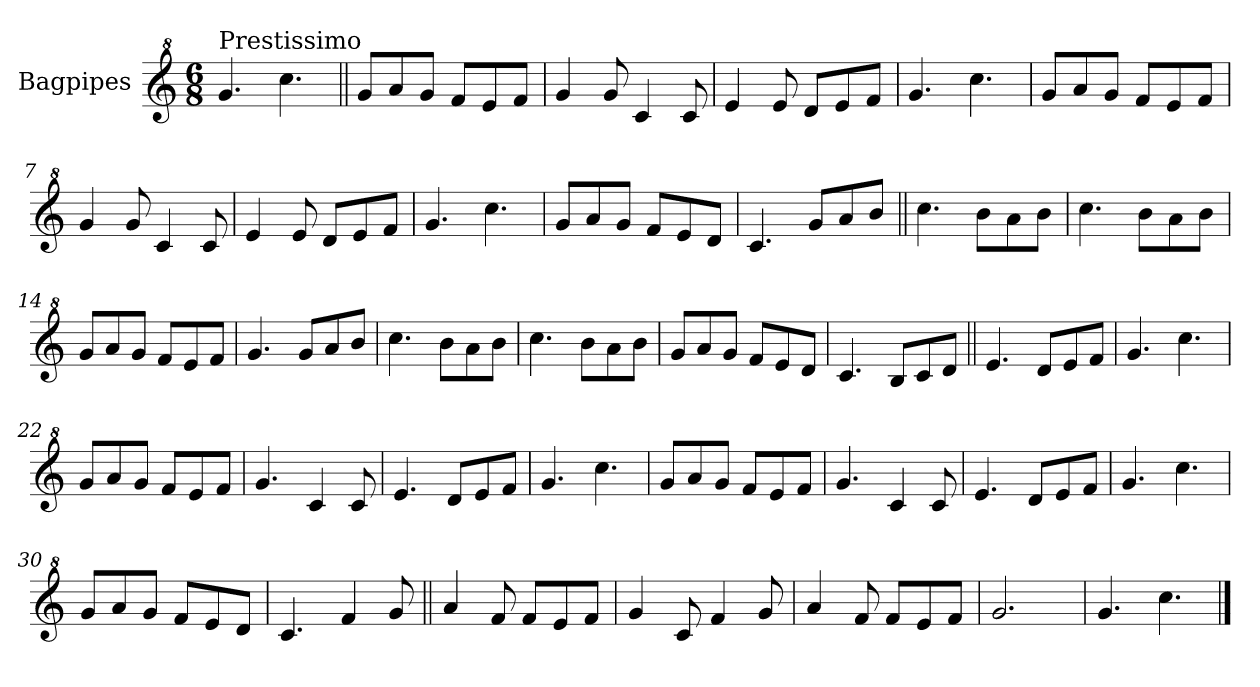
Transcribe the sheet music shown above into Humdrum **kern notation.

**kern
*part1
*staff1
*I"Bagpipes
*I'Bag
*clefG^2
*k[]
*C:
*M6/8
=1
!LO:TX:a:t=Prestissimo
4.gg/
4.ccc\
=2||
8gg/L
8aa/
8gg/J
8ff/L
8ee/
8ff/J
=3
4gg/
8gg/
4cc/
8cc/
=4
4ee/
8ee/
8dd/L
8ee/
8ff/J
=5
4.gg/
4.ccc\
=6
8gg/L
8aa/
8gg/J
8ff/L
8ee/
8ff/J
=7
4gg/
8gg/
4cc/
8cc/
=8
4ee/
8ee/
8dd/L
8ee/
8ff/J
=9
4.gg/
4.ccc\
!!LO:LB:g=z
=10
8gg/L
8aa/
8gg/J
8ff/L
8ee/
8dd/J
=11
4.cc/
8gg/L
8aa/
8bb/J
=12||
4.ccc\
8bb\L
8aa\
8bb\J
=13
4.ccc\
8bb\L
8aa\
8bb\J
=14
8gg/L
8aa/
8gg/J
8ff/L
8ee/
8ff/J
=15
4.gg/
8gg/L
8aa/
8bb/J
=16
4.ccc\
8bb\L
8aa\
8bb\J
=17
4.ccc\
8bb\L
8aa\
8bb\J
!!LO:LB:g=z
=18
8gg/L
8aa/
8gg/J
8ff/L
8ee/
8dd/J
=19
4.cc/
8b/L
8cc/
8dd/J
=20||
4.ee/
8dd/L
8ee/
8ff/J
=21
4.gg/
4.ccc\
=22
8gg/L
8aa/
8gg/J
8ff/L
8ee/
8ff/J
=23
4.gg/
4cc/
8cc/
=24
4.ee/
8dd/L
8ee/
8ff/J
=25
4.gg/
4.ccc\
=26
8gg/L
8aa/
8gg/J
8ff/L
8ee/
8ff/J
!!LO:LB:g=z
=27
4.gg/
4cc/
8cc/
=28
4.ee/
8dd/L
8ee/
8ff/J
=29
4.gg/
4.ccc\
=30
8gg/L
8aa/
8gg/J
8ff/L
8ee/
8dd/J
=31
4.cc/
4ff/
8gg/
=32||
4aa/
8ff/
8ff/L
8ee/
8ff/J
=33
4gg/
8cc/
4ff/
8gg/
=34
4aa/
8ff/
8ff/L
8ee/
8ff/J
=35
2.gg/
=36
4.gg/
4.ccc\
==
*-
